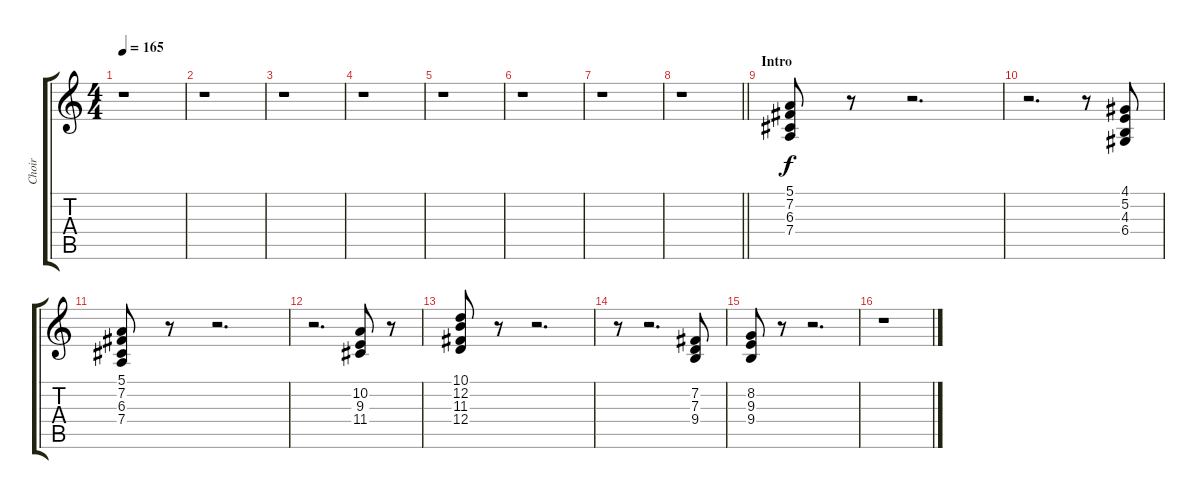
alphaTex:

\track ("Choir" "Choir") {instrument choiraahs}
\staff {score tabs}
\tuning (E4 B3 G3 D3 A2 E2) {hide}
\ts (4 4)
\tempo 165
\clef g2
\ks c
r.1{dy f} |
r.1 |
r.1 |
r.1 |
r.1 |
r.1 |
r.1 |
\barLineRight lightlight
r.1 |
\section ("" "Intro")
(5.1 7.2 6.3 7.4).8 r.8 r.2{d} |
r.2{d} r.8 (4.1 5.2 4.3 6.4).8 |
(5.1 7.2 6.3 7.4).8 r.8 r.2{d} |
r.2{d} (10.2 9.3 11.4).8 r.8 |
(10.1 12.2 11.3 12.4).8 r.8 r.2{d} |
r.8 r.2{d} (7.2 7.3 9.4).8 |
(8.2 9.3 9.4).8 r.8 r.2{d} |
r.1
